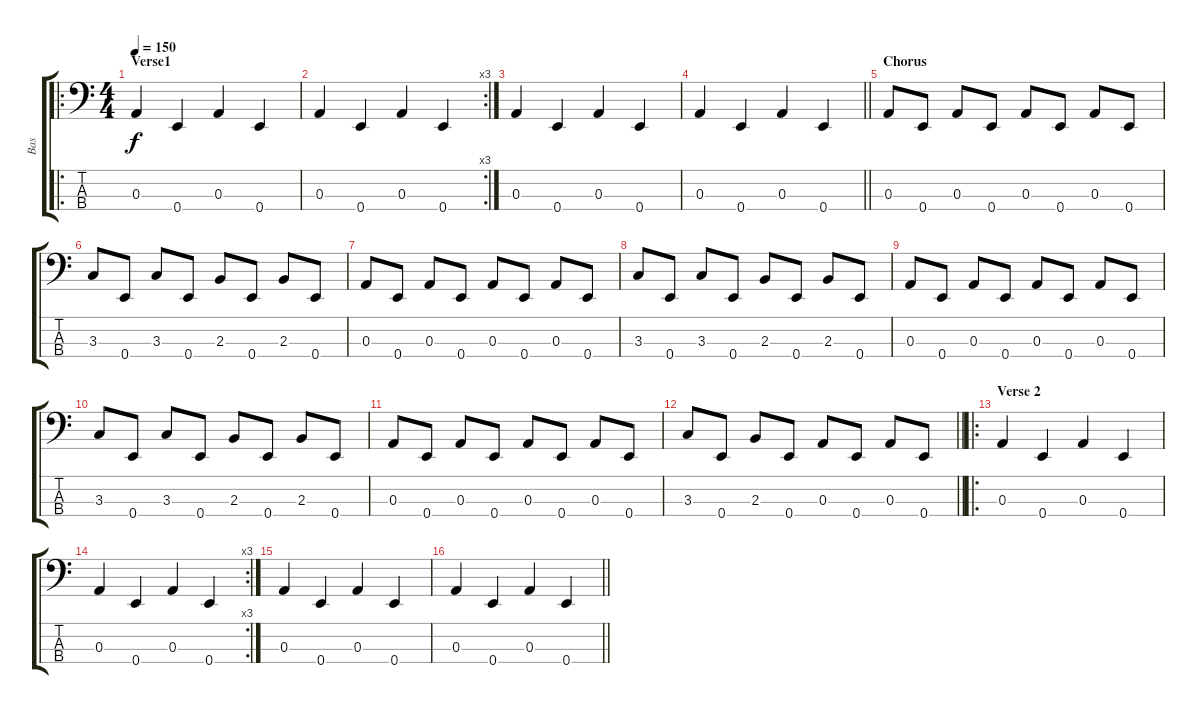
\track ("Bas" "Bas") {instrument electricbassfinger}
\staff {score tabs}
\tuning (G2 D2 A1 E1) {hide}
\ro
\ts (4 4)
\section ("" "Verse1")
\tempo 150
\clef f4
\ks c
0.3.4{dy f volume 8} 0.4.4 0.3.4 0.4.4 |
\rc 3
0.3.4 0.4.4 0.3.4 0.4.4 |
0.3.4 0.4.4 0.3.4 0.4.4 |
\barLineRight lightlight
0.3.4 0.4.4 0.3.4 0.4.4 |
\section ("" "Chorus")
0.3.8 0.4.8 0.3.8 0.4.8 0.3.8 0.4.8 0.3.8 0.4.8 |
3.3.8 0.4.8 3.3.8 0.4.8 2.3.8 0.4.8 2.3.8 0.4.8 |
0.3.8 0.4.8 0.3.8 0.4.8 0.3.8 0.4.8 0.3.8 0.4.8 |
3.3.8 0.4.8 3.3.8 0.4.8 2.3.8 0.4.8 2.3.8 0.4.8 |
0.3.8 0.4.8 0.3.8 0.4.8 0.3.8 0.4.8 0.3.8 0.4.8 |
3.3.8 0.4.8 3.3.8 0.4.8 2.3.8 0.4.8 2.3.8 0.4.8 |
0.3.8 0.4.8 0.3.8 0.4.8 0.3.8 0.4.8 0.3.8 0.4.8 |
\barLineRight lightlight
3.3.8 0.4.8 2.3.8 0.4.8 0.3.8 0.4.8 0.3.8 0.4.8 |
\ro
\section ("" "Verse 2")
0.3.4{volume 8} 0.4.4 0.3.4 0.4.4 |
\rc 3
0.3.4 0.4.4 0.3.4 0.4.4 |
0.3.4 0.4.4 0.3.4 0.4.4 |
\barLineRight lightlight
0.3.4 0.4.4 0.3.4 0.4.4
